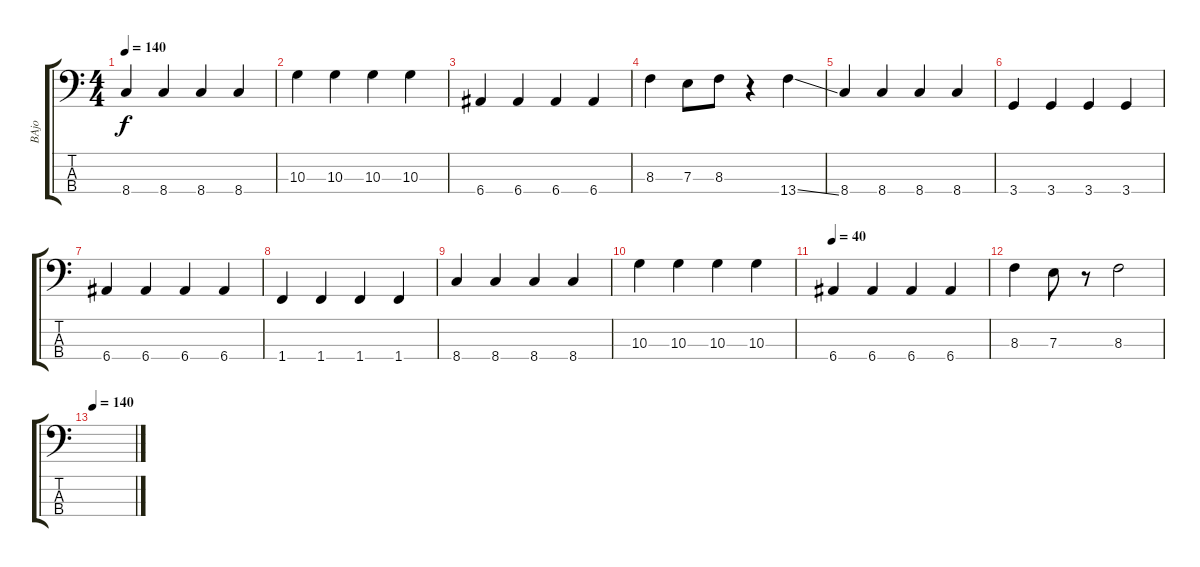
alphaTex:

\track ("BAjo" "BAjo") {instrument electricbasspick}
\staff {score tabs}
\tuning (G2 D2 A1 E1) {hide}
\ts (4 4)
\tempo 140
\clef f4
\ks c
8.4.4{dy f} 8.4.4 8.4.4 8.4.4 |
10.3.4 10.3.4 10.3.4 10.3.4 |
6.4.4 6.4.4 6.4.4 6.4.4 |
8.3.4 7.3.8 8.3.8 r.4 13.4{ss}.4 |
8.4.4 8.4.4 8.4.4 8.4.4 |
3.4.4 3.4.4 3.4.4 3.4.4 |
6.4.4 6.4.4 6.4.4 6.4.4 |
1.4.4 1.4.4 1.4.4 1.4.4 |
8.4.4 8.4.4 8.4.4 8.4.4 |
10.3.4 10.3.4 10.3.4 10.3.4 |
\tempo 40
6.4.4 6.4.4 6.4.4 6.4.4 |
8.3.4 7.3.8 r.8 8.3.2 |
\tempo 140
